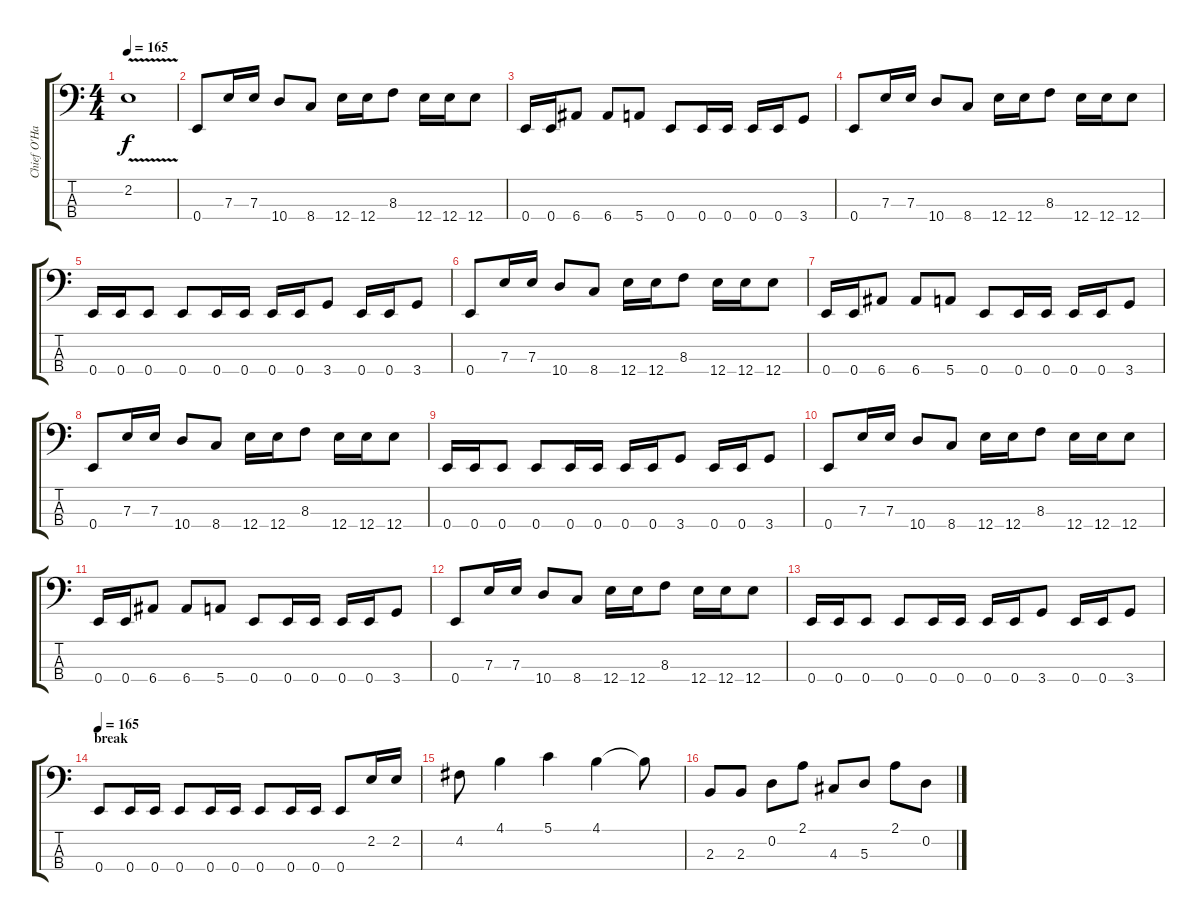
\track ("Chief O'Hara " "Chief O'Ha") {instrument electricbassfinger}
\staff {score tabs}
\tuning (G2 D2 A1 E1) {hide}
\ts (4 4)
\tempo 165
\clef f4
\ks c
2.2{v}.1{dy f} |
0.4.8 7.3.16 7.3.16 10.4.8 8.4.8 12.4.16 12.4.16 8.3.8 12.4.16 12.4.16 12.4.8 |
0.4.16 0.4.16 6.4.8 6.4.8 5.4.8 0.4.8 0.4.16 0.4.16 0.4.16 0.4.16 3.4.8 |
0.4.8 7.3.16 7.3.16 10.4.8 8.4.8 12.4.16 12.4.16 8.3.8 12.4.16 12.4.16 12.4.8 |
0.4.16 0.4.16 0.4.8 0.4.8 0.4.16 0.4.16 0.4.16 0.4.16 3.4.8 0.4.16 0.4.16 3.4.8 |
0.4.8 7.3.16 7.3.16 10.4.8 8.4.8 12.4.16 12.4.16 8.3.8 12.4.16 12.4.16 12.4.8 |
0.4.16 0.4.16 6.4.8 6.4.8 5.4.8 0.4.8 0.4.16 0.4.16 0.4.16 0.4.16 3.4.8 |
0.4.8 7.3.16 7.3.16 10.4.8 8.4.8 12.4.16 12.4.16 8.3.8 12.4.16 12.4.16 12.4.8 |
0.4.16 0.4.16 0.4.8 0.4.8 0.4.16 0.4.16 0.4.16 0.4.16 3.4.8 0.4.16 0.4.16 3.4.8 |
0.4.8 7.3.16 7.3.16 10.4.8 8.4.8 12.4.16 12.4.16 8.3.8 12.4.16 12.4.16 12.4.8 |
0.4.16 0.4.16 6.4.8 6.4.8 5.4.8 0.4.8 0.4.16 0.4.16 0.4.16 0.4.16 3.4.8 |
0.4.8 7.3.16 7.3.16 10.4.8 8.4.8 12.4.16 12.4.16 8.3.8 12.4.16 12.4.16 12.4.8 |
0.4.16 0.4.16 0.4.8 0.4.8 0.4.16 0.4.16 0.4.16 0.4.16 3.4.8 0.4.16 0.4.16 3.4.8 |
\section ("" "break")
\tempo 165
0.4.8 0.4.16 0.4.16 0.4.8 0.4.16 0.4.16 0.4.8 0.4.16 0.4.16 0.4.8 2.2.16 2.2.16 |
4.2.8 4.1.4 5.1.4 4.1.4 4.1{t}.8 |
2.3.8 2.3.8 0.2.8 2.1.8 4.3.8 5.3.8 2.1.8 0.2.8
